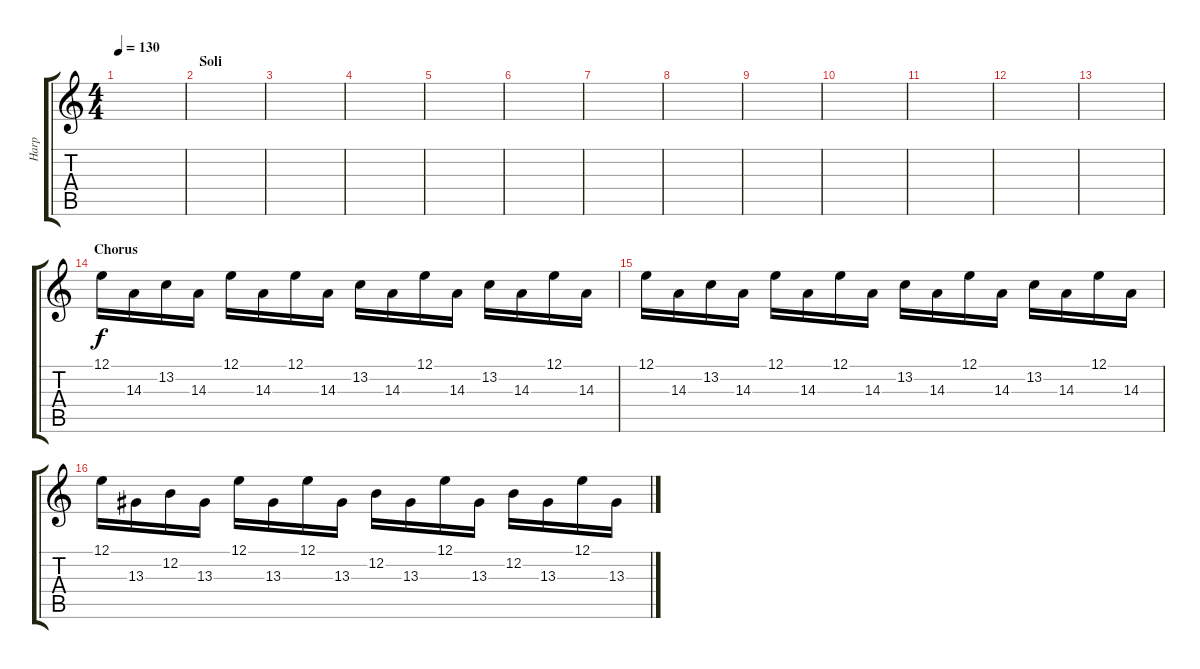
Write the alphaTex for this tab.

\track ("Harp" "Harp") {instrument orchestralharp}
\staff {score tabs}
\tuning (E4 B3 G3 D3 A2 E2) {hide}
\ts (4 4)
\tempo 130
\clef g2
\ks c
|
\section ("" "Soli")
|
|
|
|
\section ("" "")
|
|
|
|
\section ("" "")
|
|
|
|
\section ("" "Chorus")
12.1.16{volume 9 instrument percussiveorgan} 14.3.16 13.2.16 14.3.16 12.1.16 14.3.16 12.1.16 14.3.16 13.2.16 14.3.16 12.1.16 14.3.16 13.2.16 14.3.16 12.1.16 14.3.16 |
12.1.16 14.3.16 13.2.16 14.3.16 12.1.16 14.3.16 12.1.16 14.3.16 13.2.16 14.3.16 12.1.16 14.3.16 13.2.16 14.3.16 12.1.16 14.3.16 |
12.1.16 13.3.16 12.2.16 13.3.16 12.1.16 13.3.16 12.1.16 13.3.16 12.2.16 13.3.16 12.1.16 13.3.16 12.2.16 13.3.16 12.1.16 13.3.16
